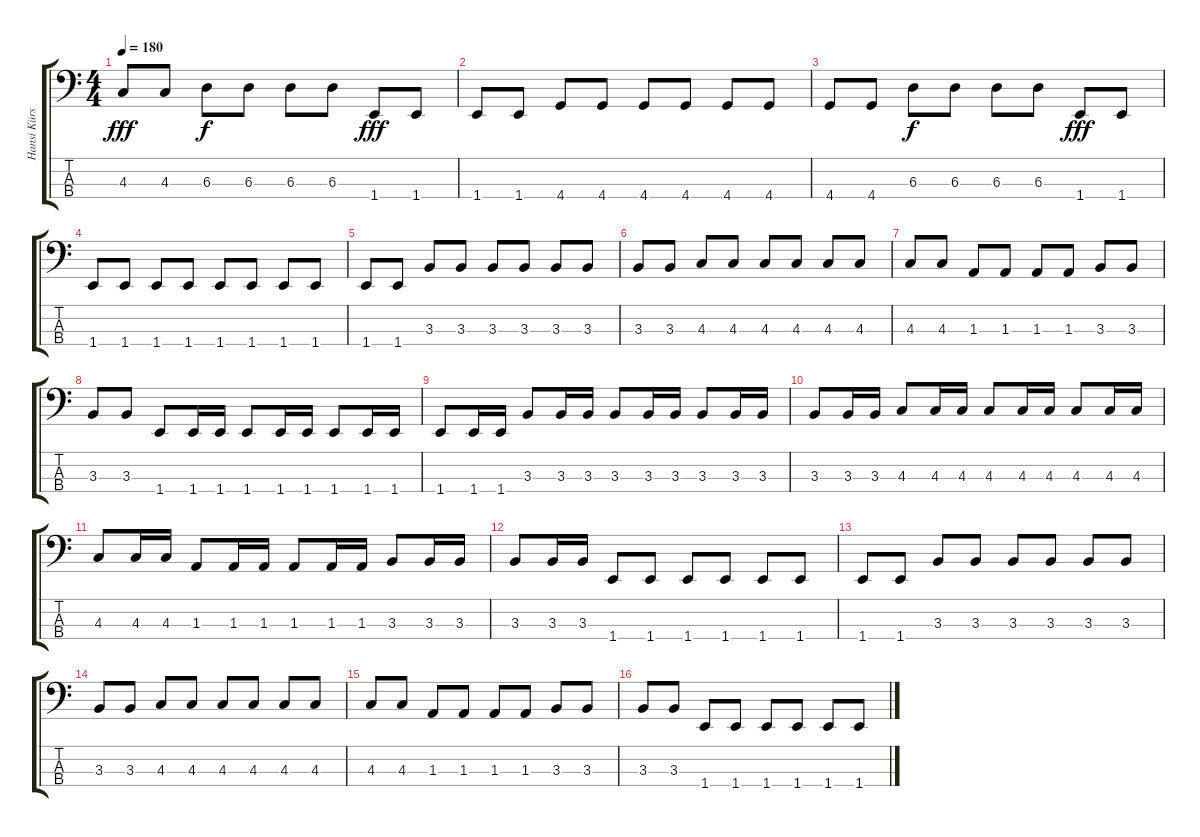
\track ("Hansi Kürsch" "Hansi Kürs") {instrument electricbassfinger}
\staff {score tabs}
\tuning (Gb2 Db2 Ab1 Eb1) {hide}
\ts (4 4)
\tempo 180
\clef f4
\ks c
4.3.8{dy fff} 4.3.8 6.3.8{dy f} 6.3.8 6.3.8 6.3.8 1.4.8{dy fff} 1.4.8 |
1.4.8 1.4.8 4.4.8 4.4.8 4.4.8 4.4.8 4.4.8 4.4.8 |
4.4.8 4.4.8 6.3.8{dy f} 6.3.8 6.3.8 6.3.8 1.4.8{dy fff} 1.4.8 |
1.4.8 1.4.8 1.4.8 1.4.8 1.4.8 1.4.8 1.4.8 1.4.8 |
1.4.8 1.4.8 3.3.8 3.3.8 3.3.8 3.3.8 3.3.8 3.3.8 |
3.3.8 3.3.8 4.3.8 4.3.8 4.3.8 4.3.8 4.3.8 4.3.8 |
4.3.8 4.3.8 1.3.8 1.3.8 1.3.8 1.3.8 3.3.8 3.3.8 |
3.3.8 3.3.8 1.4.8 1.4.16 1.4.16 1.4.8 1.4.16 1.4.16 1.4.8 1.4.16 1.4.16 |
1.4.8 1.4.16 1.4.16 3.3.8 3.3.16 3.3.16 3.3.8 3.3.16 3.3.16 3.3.8 3.3.16 3.3.16 |
3.3.8 3.3.16 3.3.16 4.3.8 4.3.16 4.3.16 4.3.8 4.3.16 4.3.16 4.3.8 4.3.16 4.3.16 |
4.3.8 4.3.16 4.3.16 1.3.8 1.3.16 1.3.16 1.3.8 1.3.16 1.3.16 3.3.8 3.3.16 3.3.16 |
3.3.8 3.3.16 3.3.16 1.4.8 1.4.8 1.4.8 1.4.8 1.4.8 1.4.8 |
1.4.8 1.4.8 3.3.8 3.3.8 3.3.8 3.3.8 3.3.8 3.3.8 |
3.3.8 3.3.8 4.3.8 4.3.8 4.3.8 4.3.8 4.3.8 4.3.8 |
4.3.8 4.3.8 1.3.8 1.3.8 1.3.8 1.3.8 3.3.8 3.3.8 |
3.3.8 3.3.8 1.4.8 1.4.8 1.4.8 1.4.8 1.4.8 1.4.8
